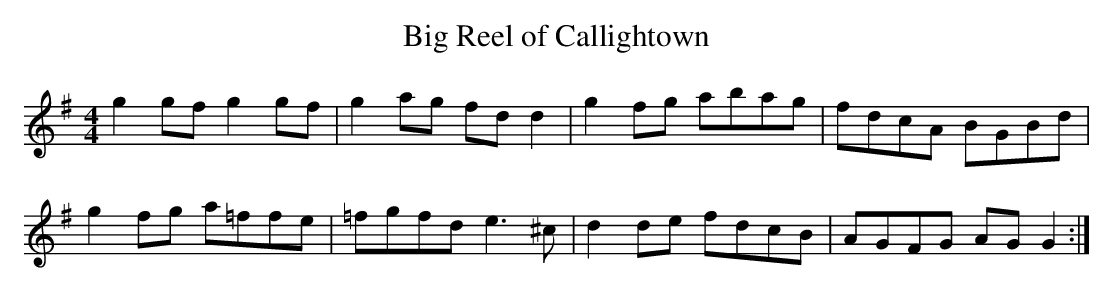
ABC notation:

X:1
T: Big Reel of Callightown
M: 4/4
L: 1/8
K: G
g2 gf g2 gf|g2 ag fd d2|g2 fg abag|fdcA BGBd|
g2 fg a=ffe|=fgfd e3^c|d2 de fdcB|AGFG AG G2 :|
